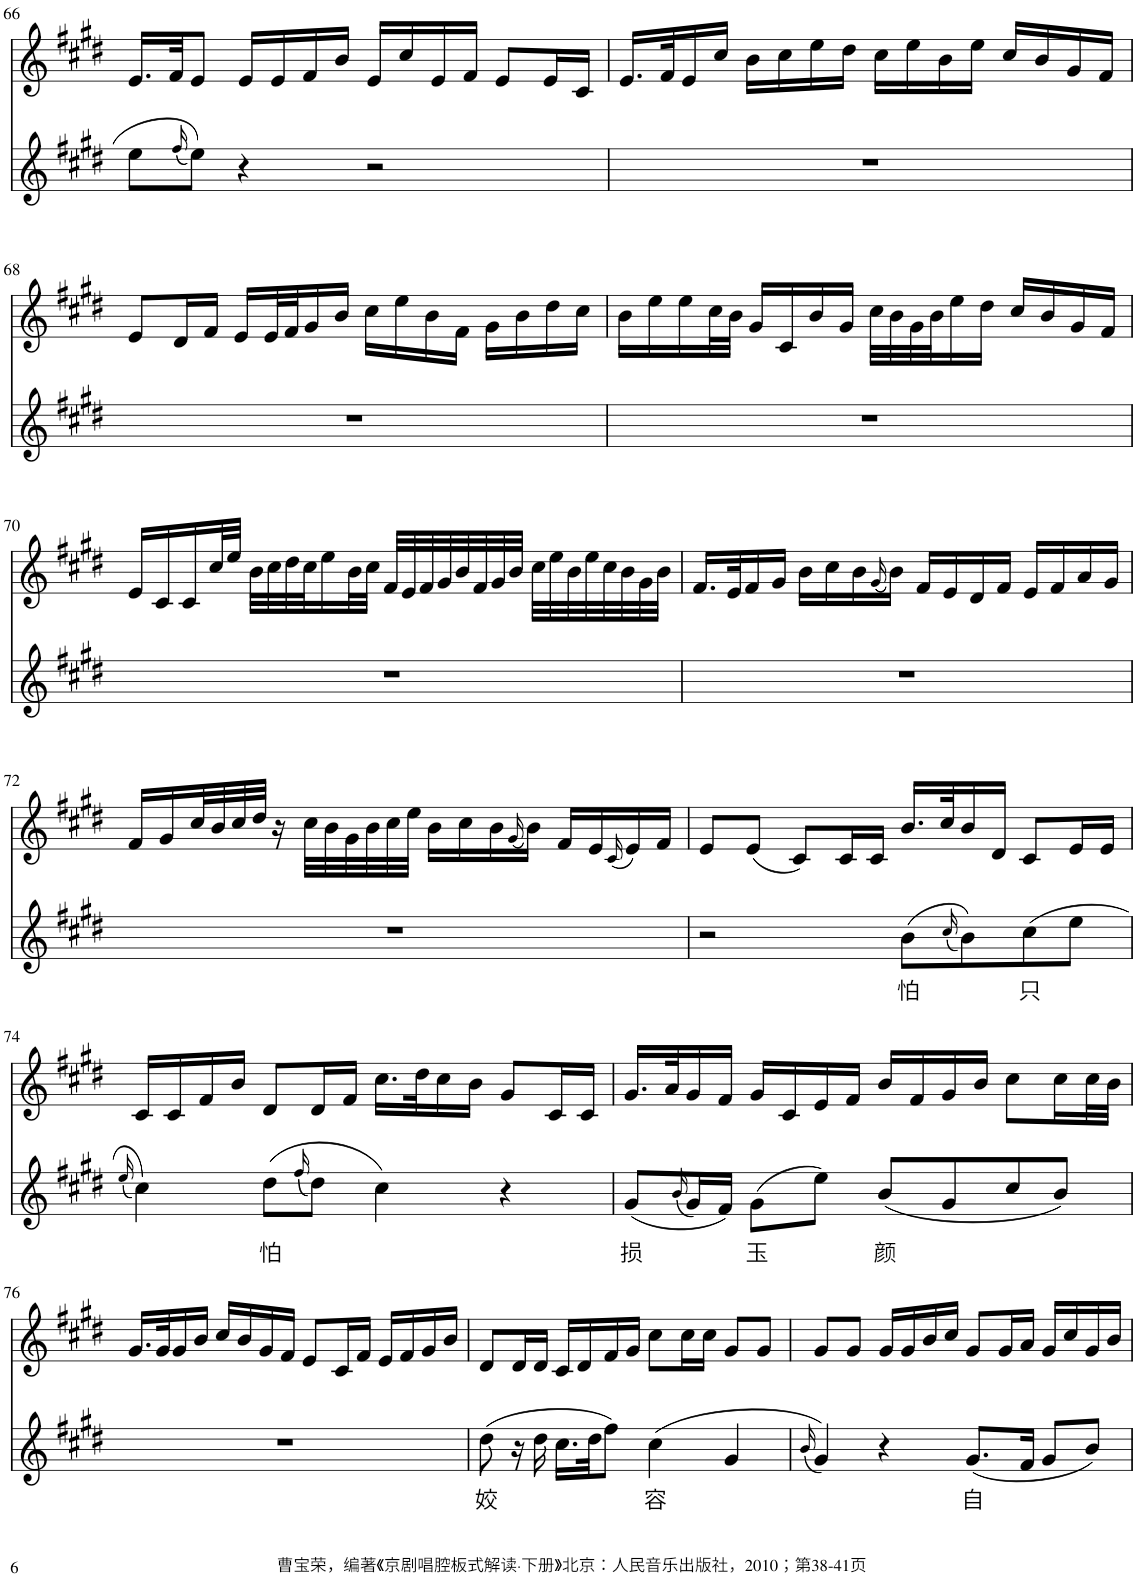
**kern	**text	**kern
*part2	*part2	*part1
*staff2	*staff2	*staff1
*I"Piano	*	*I"Piano
*I'Pno	*	*I'Pno
!!LO:PB:g=z
*clefG2	*	*clefG2
*k[f#c#g#d#]	*	*k[f#c#g#d#]
*M4/4	*	*M4/4
=66	=66	=66
8ee\L	.	16.e/LL
.	.	32f#/JK
(16qff#/	.	.
8ee\J)	.	8e/J
4r	.	16e/LL
.	.	16e/
.	.	16f#/
.	.	16b/JJ
2r	.	16e/LL
.	.	16cc#/
.	.	16e/
.	.	16f#/JJ
.	.	8e/L
.	.	16e/L
.	.	16c#/JJ
=67	=67	=67
1r	.	16.e/LL
.	.	32f#/K
.	.	16e/
.	.	16cc#/JJ
.	.	16b\LL
.	.	16cc#\
.	.	16ee\
.	.	16dd#\JJ
.	.	16cc#\LL
.	.	16ee\
.	.	16b\
.	.	16ee\JJ
.	.	16cc#/LL
.	.	16b/
.	.	16g#/
.	.	16f#/JJ
!!LO:LB:g=z
=68	=68	=68
1r	.	8e/L
.	.	16d#/L
.	.	16f#/JJ
.	.	16e/LL
.	.	32e/L
.	.	32f#/J
.	.	16g#/
.	.	16b/JJ
.	.	16cc#\LL
.	.	16ee\
.	.	16b\
.	.	16f#\JJ
.	.	16g#\LL
.	.	16b\
.	.	16dd#\
.	.	16cc#\JJ
=69	=69	=69
1r	.	16b\LL
.	.	16ee\
.	.	16ee\
.	.	32cc#\L
.	.	32b\JJJ
.	.	16g#/LL
.	.	16c#/
.	.	16b/
.	.	16g#/JJ
.	.	32cc#\LLL
.	.	32b\
.	.	32g#\
.	.	32b\J
.	.	16ee\
.	.	16dd#\JJ
.	.	16cc#/LL
.	.	16b/
.	.	16g#/
.	.	16f#/JJ
!!LO:LB:g=z
=70	=70	=70
1r	.	16e/LL
.	.	16c#/
.	.	16c#/
.	.	32cc#/L
.	.	32ee/JJJ
.	.	32b\LLL
.	.	32cc#\
.	.	32dd#\
.	.	32cc#\J
.	.	16ee\
.	.	32b\L
.	.	32cc#\JJJ
.	.	32f#/LLL
.	.	32e/
.	.	32f#/
.	.	32g#/
.	.	32b/
.	.	32f#/
.	.	32g#/
.	.	32b/JJJ
.	.	32cc#\LLL
.	.	32ee\
.	.	32b\
.	.	32ee\
.	.	32cc#\
.	.	32b\
.	.	32g#\
.	.	32b\JJJ
=71	=71	=71
1r	.	16.f#/LL
.	.	32e/K
.	.	16f#/
.	.	16g#/JJ
.	.	16b\LL
.	.	16cc#\
.	.	16b\
.	.	(16qg#/
.	.	16b\JJ)
.	.	16f#/LL
.	.	16e/
.	.	16d#/
.	.	16f#/JJ
.	.	16e/LL
.	.	16f#/
.	.	16a/
.	.	16g#/JJ
!!LO:LB:g=z
=72	=72	=72
1r	.	16f#/LL
.	.	16g#/
.	.	32cc#/L
.	.	32b/
.	.	32cc#/
.	.	32dd#/JJJ
.	.	16r
.	.	32cc#\LLL
.	.	32b\
.	.	32g#\
.	.	32b\
.	.	32cc#\
.	.	32ee\JJJ
.	.	16b\LL
.	.	16cc#\
.	.	16b\
.	.	(16qg#/
.	.	16b\JJ)
.	.	16f#/LL
.	.	16e/
.	.	(16qc#/
.	.	16e/)
.	.	16f#/JJ
=73	=73	=73
2r	.	8e/L
.	.	(8e/J
.	.	8c#/L)
.	.	16c#/L
.	.	16c#/JJ
!	!LO:LY:b	!
(8b\L	怕	16.b/LL
.	.	32cc#/K
(16qcc#/	.	.
8b\))	.	16b/
.	.	16d#/JJ
!	!LO:LY:b	!
(8cc#\	只	8c#/L
8ee\J	.	16e/L
.	.	16e/JJ
!!LO:LB:g=z
=74	=74	=74
(16qee/	.	.
4cc#\))	.	16c#/LL
.	.	16c#/
.	.	16f#/
.	.	16b/JJ
!	!LO:LY:b	!
(8dd#\L	怕	8d#/L
(16qff#/	.	.
8dd#\J)	.	16d#/L
.	.	16f#/JJ
4cc#\)	.	16.cc#\LL
.	.	32dd#\K
.	.	16cc#\
.	.	16b\JJ
4r	.	8g#/L
.	.	16c#/L
.	.	16c#/JJ
=75	=75	=75
!	!LO:LY:b	!
(8g#/L	损	16.g#/LL
.	.	32a/K
(16qb/	.	.
16g#/L)	.	16g#/
16f#/JJ)	.	16f#/JJ
!	!LO:LY:b	!
(8g#\L	玉	16g#/LL
.	.	16c#/
8ee\J)	.	16e/
.	.	16f#/JJ
!	!LO:LY:b	!
(8b/L	颜	16b/LL
.	.	16f#/
8g#/	.	16g#/
.	.	16b/JJ
8cc#/	.	8cc#\L
8b/J)	.	16cc#\L
.	.	32cc#\L
.	.	32b\JJJ
!!LO:LB:g=z
=76	=76	=76
1r	.	16.g#/LL
.	.	32g#/K
.	.	16g#/
.	.	16b/JJ
.	.	16cc#/LL
.	.	16b/
.	.	16g#/
.	.	16f#/JJ
.	.	8e/L
.	.	16c#/L
.	.	16f#/JJ
.	.	16e/LL
.	.	16f#/
.	.	16g#/
.	.	16b/JJ
=77	=77	=77
!	!LO:LY:b	!
(8dd#\	姣	8d#/L
16r	.	16d#/L
16dd#\	.	16d#/JJ
16.cc#\LL	.	16c#/LL
.	.	16d#/
32dd#\JK	.	.
8ff#\J)	.	16f#/
.	.	16g#/JJ
!	!LO:LY:b	!
(4cc#\	容	8cc#\L
.	.	16cc#\L
.	.	16cc#\JJ
4g#/	.	8g#/L
.	.	8g#/J
=78	=78	=78
(16qb/	.	.
4g#/))	.	8g#/L
.	.	8g#/J
4r	.	16g#/LL
.	.	16g#/
.	.	16b/
.	.	16cc#/JJ
!	!LO:LY:b	!
(8.g#/L	自	8g#/L
.	.	16g#/L
16f#/Jk	.	16a/JJ
8g#/L	.	16g#/LL
.	.	16cc#/
8b/J)	.	16g#/
.	.	16b/JJ
=	=	=
*-	*-	*-
